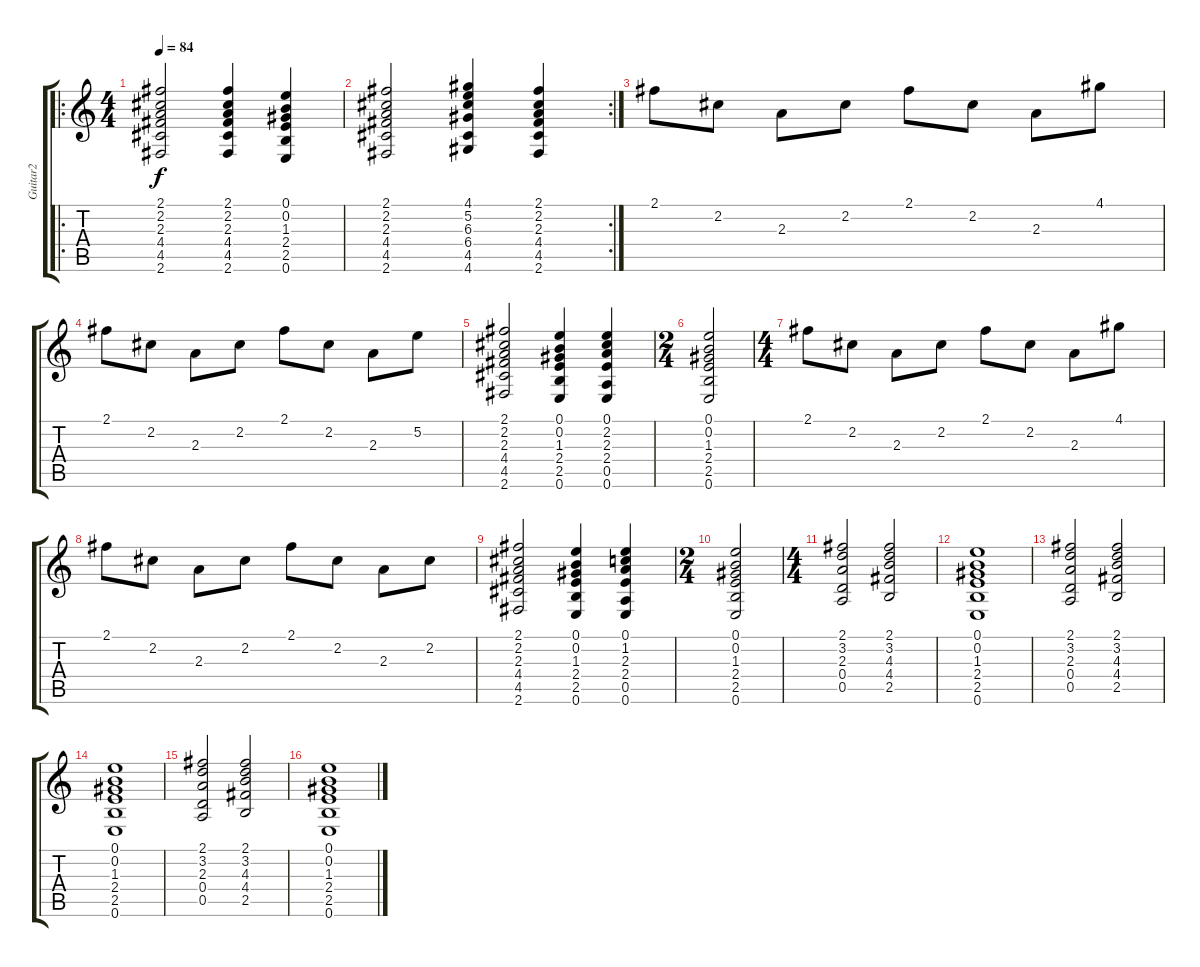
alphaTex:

\track ("Guitar2" "Guitar2") {instrument acousticguitarnylon}
\staff {score tabs}
\tuning (E4 B3 G3 D3 A2 E2) {hide}
\ro
\ts (4 4)
\tempo 84
\clef g2
\ks c
(2.1 2.2 2.3 4.4 4.5 2.6).2{dy f instrument acousticguitarnylon} (2.1 2.2 2.3 4.4 4.5 2.6).4 (0.1 0.2 1.3 2.4 2.5 0.6).4 |
\rc 2
(2.1 2.2 2.3 4.4 4.5 2.6).2 (4.1 5.2 6.3 6.4 4.5 4.6).4 (2.1 2.2 2.3 4.4 4.5 2.6).4 |
2.1.8 2.2.8 2.3.8 2.2.8 2.1.8 2.2.8 2.3.8 4.1.8 |
2.1.8 2.2.8 2.3.8 2.2.8 2.1.8 2.2.8 2.3.8 5.2.8 |
(2.1 2.2 2.3 4.4 4.5 2.6).2 (0.1 0.2 1.3 2.4 2.5 0.6).4 (0.1 2.2 2.3 2.4 0.5 0.6).4 |
\ts (2 4)
(0.1 0.2 1.3 2.4 2.5 0.6).2 |
\ts (4 4)
2.1.8 2.2.8 2.3.8 2.2.8 2.1.8 2.2.8 2.3.8 4.1.8 |
2.1.8 2.2.8 2.3.8 2.2.8 2.1.8 2.2.8 2.3.8 2.2.8 |
(2.1 2.2 2.3 4.4 4.5 2.6).2 (0.1 0.2 1.3 2.4 2.5 0.6).4 (0.1 1.2 2.3 2.4 0.5 0.6).4 |
\ts (2 4)
(0.1 0.2 1.3 2.4 2.5 0.6).2 |
\ts (4 4)
(2.1 3.2 2.3 0.4 0.5).2 (2.1 3.2 4.3 4.4 2.5).2 |
(0.1 0.2 1.3 2.4 2.5 0.6).1 |
(2.1 3.2 2.3 0.4 0.5).2 (2.1 3.2 4.3 4.4 2.5).2 |
(0.1 0.2 1.3 2.4 2.5 0.6).1 |
(2.1 3.2 2.3 0.4 0.5).2 (2.1 3.2 4.3 4.4 2.5).2 |
(0.1 0.2 1.3 2.4 2.5 0.6).1
